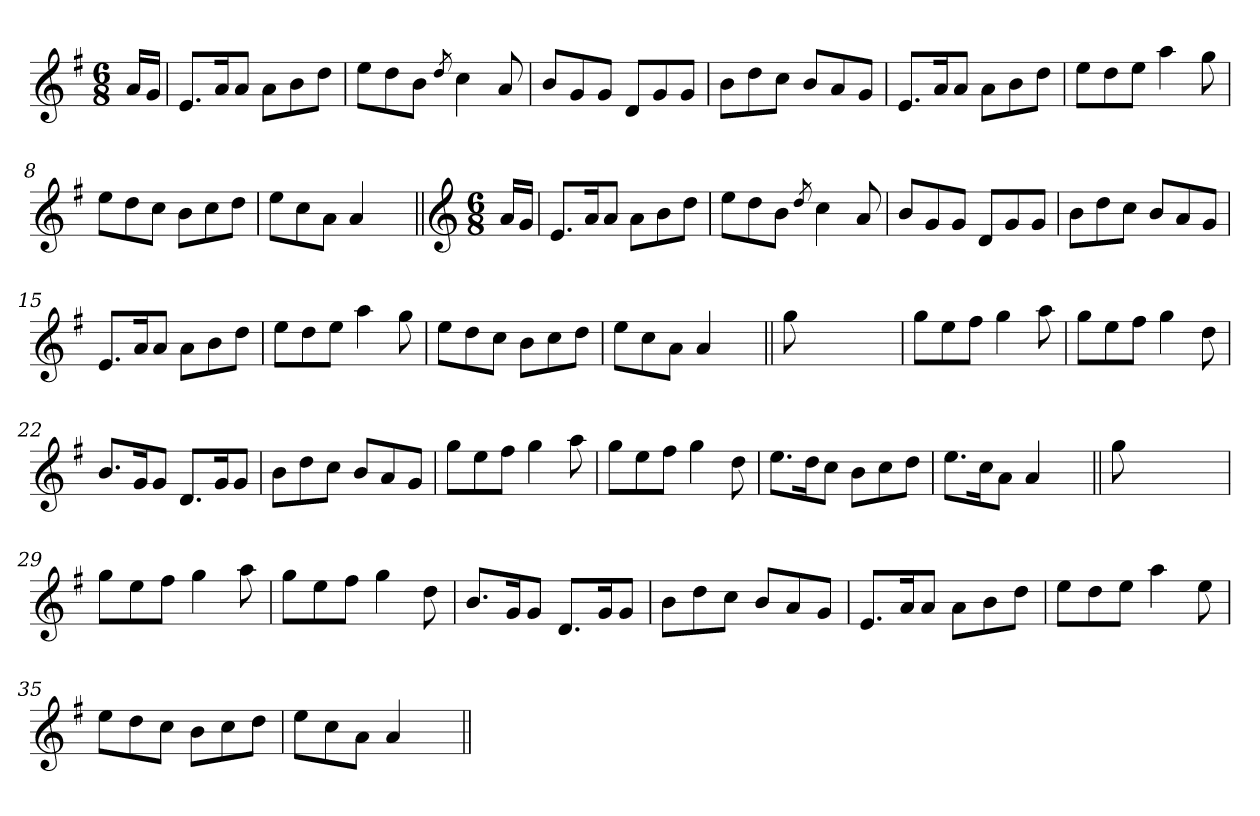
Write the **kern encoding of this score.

**kern
*part1
*staff1
*clefG2
*k[f#]
*M6/8
=1
16a/LL
16g/JJ
=2
8.e/L
16a/K
8a/J
8a\L
8b\
8dd\J
=3
8ee\L
8dd\
8b\J
8qdd/
4cc\
8a/
=4
8b/L
8g/
8g/J
8d/L
8g/
8g/J
=5
8b\L
8dd\
8cc\J
8b/L
8a/
8g/J
=6
8.e/L
16a/K
8a/J
8a\L
8b\
8dd\J
=7
8ee\L
8dd\
8ee\J
4aa\
8gg\
!!LO:LB:g=z
=8
8ee\L
8dd\
8cc\J
8b\L
8cc\
8dd\J
=9
8ee\L
8cc\
8a\J
4a/
8ryy
=10||
*clefG2
*M6/8
16a/LL
16g/JJ
=11
8.e/L
16a/K
8a/J
8a\L
8b\
8dd\J
=12
8ee\L
8dd\
8b\J
8qdd/
4cc\
8a/
=13
8b/L
8g/
8g/J
8d/L
8g/
8g/J
!!LO:LB:g=z
=14
8b\L
8dd\
8cc\J
8b/L
8a/
8g/J
=15
8.e/L
16a/K
8a/J
8a\L
8b\
8dd\J
=16
8ee\L
8dd\
8ee\J
4aa\
8gg\
=17
8ee\L
8dd\
8cc\J
8b\L
8cc\
8dd\J
=18
8ee\L
8cc\
8a\J
4a/
8ryy
=19||
8gg\
2ryy
8ryy
=20
8gg\L
8ee\
8ff#\J
4gg\
8aa\
!!LO:LB:g=z
=21
8gg\L
8ee\
8ff#\J
4gg\
8dd\
=22
8.b/L
16g/K
8g/J
8.d/L
16g/K
8g/J
=23
8b\L
8dd\
8cc\J
8b/L
8a/
8g/J
=24
8gg\L
8ee\
8ff#\J
4gg\
8aa\
=25
8gg\L
8ee\
8ff#\J
4gg\
8dd\
=26
8.ee\L
16dd\K
8cc\J
8b\L
8cc\
8dd\J
=27
8.ee\L
16cc\K
8a\J
4a/
8ryy
!!LO:LB:g=z
=28||
8gg\
2ryy
8ryy
=29
8gg\L
8ee\
8ff#\J
4gg\
8aa\
=30
8gg\L
8ee\
8ff#\J
4gg\
8dd\
=31
8.b/L
16g/K
8g/J
8.d/L
16g/K
8g/J
=32
8b\L
8dd\
8cc\J
8b/L
8a/
8g/J
=33
8.e/L
16a/K
8a/J
8a\L
8b\
8dd\J
=34
8ee\L
8dd\
8ee\J
4aa\
8ee\
!!LO:LB:g=z
=35
8ee\L
8dd\
8cc\J
8b\L
8cc\
8dd\J
=36
8ee\L
8cc\
8a\J
4a/
8ryy
=||
*-
